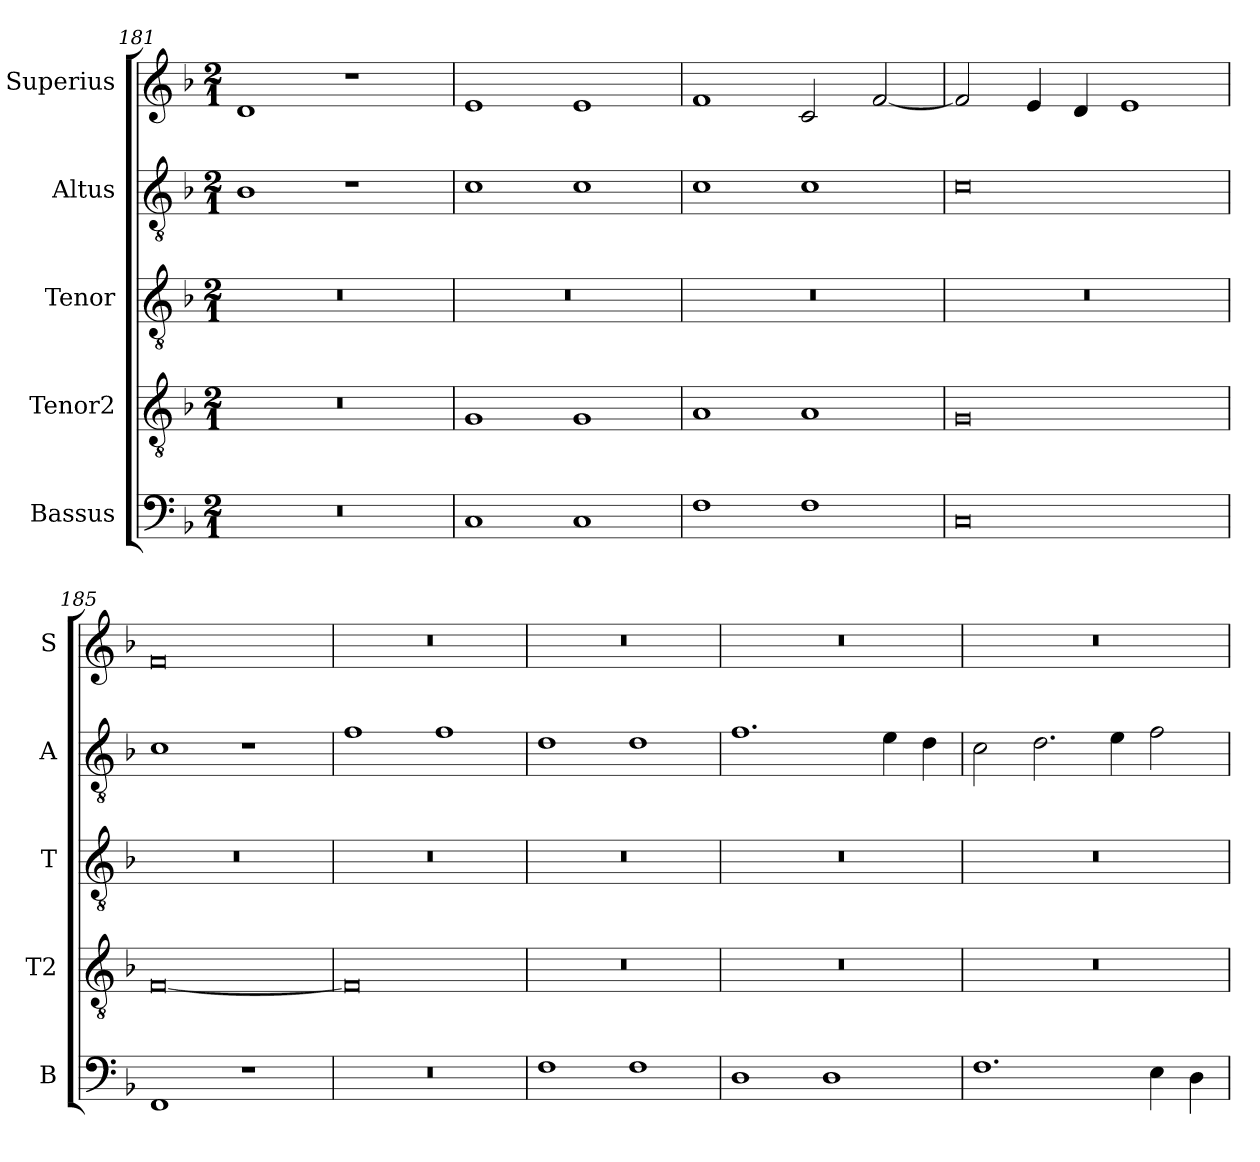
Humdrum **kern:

**kern	**kern	**kern	**kern	**kern
*part5	*part4	*part3	*part2	*part1
*staff5	*staff4	*staff3	*staff2	*staff1
*I"Bassus	*I"Tenor2	*I"Tenor	*I"Altus	*I"Superius
*I'B	*I'T2	*I'T	*I'A	*I'S
*clefF4	*clefGv2	*clefGv2	*clefGv2	*clefG2
*k[b-]	*k[b-]	*k[b-]	*k[b-]	*k[b-]
*M2/1	*M2/1	*M2/1	*M2/1	*M2/1
=181	=181	=181	=181	=181
0r	0r	0r	1B-	1d
.	.	.	1r	1r
=182	=182	=182	=182	=182
1C	1G	0r	1c	1e
1C	1G	.	1c	1e
=183	=183	=183	=183	=183
1F	1A	0r	1c	1f
1F	1A	.	1c	2c/
.	.	.	.	[2f/
=184	=184	=184	=184	=184
0C	0G	0r	0c	2f/]
.	.	.	.	4e/
.	.	.	.	4d/
.	.	.	.	1e
=185	=185	=185	=185	=185
1FF	[0F	0r	1c	0f
1r	.	.	1r	.
=186	=186	=186	=186	=186
0r	0F]	0r	1f	0r
.	.	.	1f	.
=187	=187	=187	=187	=187
1F	0r	0r	1d	0r
1F	.	.	1d	.
=188	=188	=188	=188	=188
1D	0r	0r	1.f	0r
1D	.	.	.	.
.	.	.	4e\	.
.	.	.	4d\	.
=189	=189	=189	=189	=189
1.F	0r	0r	2c\	0r
.	.	.	2.d\	.
.	.	.	4e\	.
4E\	.	.	2f\	.
4D\	.	.	.	.
=	=	=	=	=
*-	*-	*-	*-	*-
